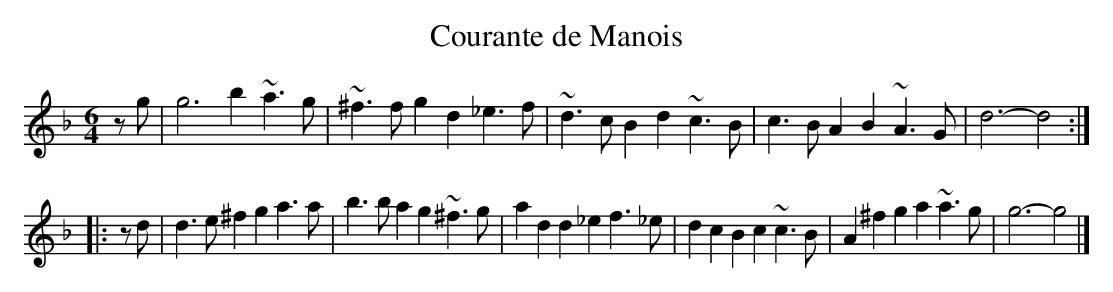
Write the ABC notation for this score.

X:1
T:Courante de Manois
M:6/4
K:Gdor
zg|g6b2~a3g|~^f3fg2d2_e3f|~d3cB2d2~c3B|c3BA2B2~A3G|d6-d4:|
|:zd|d3e^f2g2a3a|b3ba2g2~^f3g|a2d2d2_e2f3_e|d2c2B2c2~c3B|A2^f2g2a2~a3g|g6-g4|]
